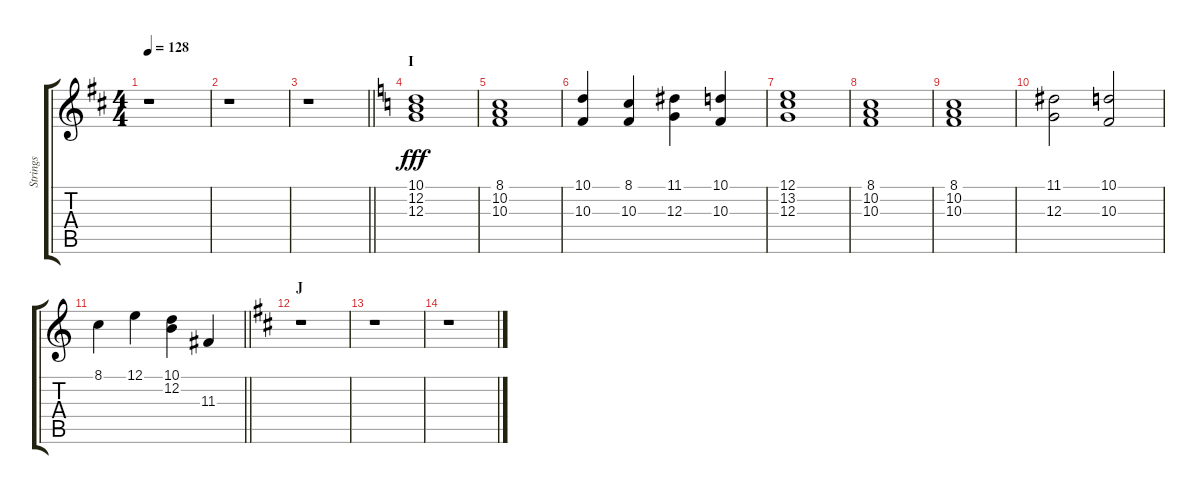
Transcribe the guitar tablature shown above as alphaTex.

\track ("Strings" "Strings") {instrument stringensemble1}
\staff {score tabs}
\tuning (E4 B3 G3 D3 A2 E2) {hide}
\ts (4 4)
\tempo 128
\clef g2
\ks d
r.1{dy fff} |
r.1 |
\barLineRight lightlight
r.1 |
\section ("" "I")
\ks c
(10.1 12.2 12.3).1 |
(8.1 10.2 10.3).1 |
(10.1 10.3).4 (8.1 10.3).4 (11.1 12.3).4 (10.1 10.3).4 |
(12.1 13.2 12.3).1 |
(8.1 10.2 10.3).1 |
(8.1 10.2 10.3).1 |
(11.1 12.3).2 (10.1 10.3).2 |
\barLineRight lightlight
8.1.4 12.1.4 (10.1 12.2).4 11.3.4 |
\section ("" "J")
\ks d
r.1 |
r.1 |
r.1
